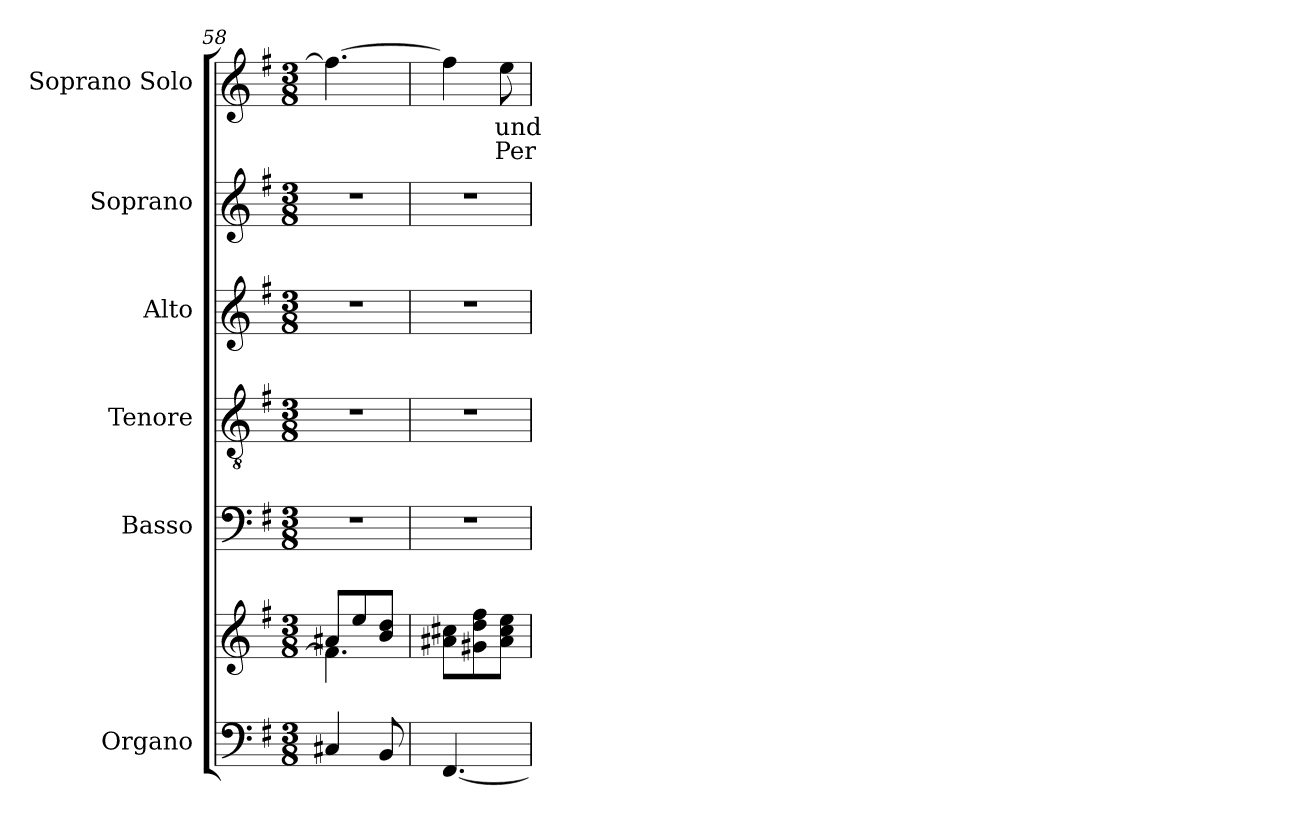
**kern	**kern	**kern	**kern	**kern	**kern	**kern	**text	**text
*part6	*part6	*part5	*part4	*part3	*part2	*part1	*part1	*part1
*staff7	*staff6	*staff5	*staff4	*staff3	*staff2	*staff1	*staff1	*staff1
*I"Organo	*	*I"Basso	*I"Tenore	*I"Alto	*I"Soprano	*I"Soprano Solo	*	*
*clefF4	*clefG2	*clefF4	*clefGv2	*clefG2	*clefG2	*clefG2	*	*
*k[f#]	*k[f#]	*k[f#]	*k[f#]	*k[f#]	*k[f#]	*k[f#]	*	*
*M3/8	*M3/8	*M3/8	*M3/8	*M3/8	*M3/8	*M3/8	*	*
=58	=58	=58	=58	=58	=58	=58	=58	=58
*	*^	*	*	*	*	*	*	*
4C#X/	8a#X/L	4.f#\]	4.r	4.r	4.r	4.r	4.ff#\_	.	.
.	8ee/	.	.	.	.	.	.	.	.
8BB/	8b/ 8dd/J	.	.	.	.	.	.	.	.
*	*v	*v	*	*	*	*	*	*	*
=59	=59	=59	=59	=59	=59	=59	=59	=59
[4.FF#/	8a#X\ 8cc#X\L	4.r	4.r	4.r	4.r	4ff#\]	.	.
.	8g#X\ 8dd\ 8ff#\	.	.	.	.	.	.	.
.	8a#\ 8cc#\ 8ee\J	.	.	.	.	8ee\	und	Per-
=	=	=	=	=	=	=	=	=
*-	*-	*-	*-	*-	*-	*-	*-	*-
